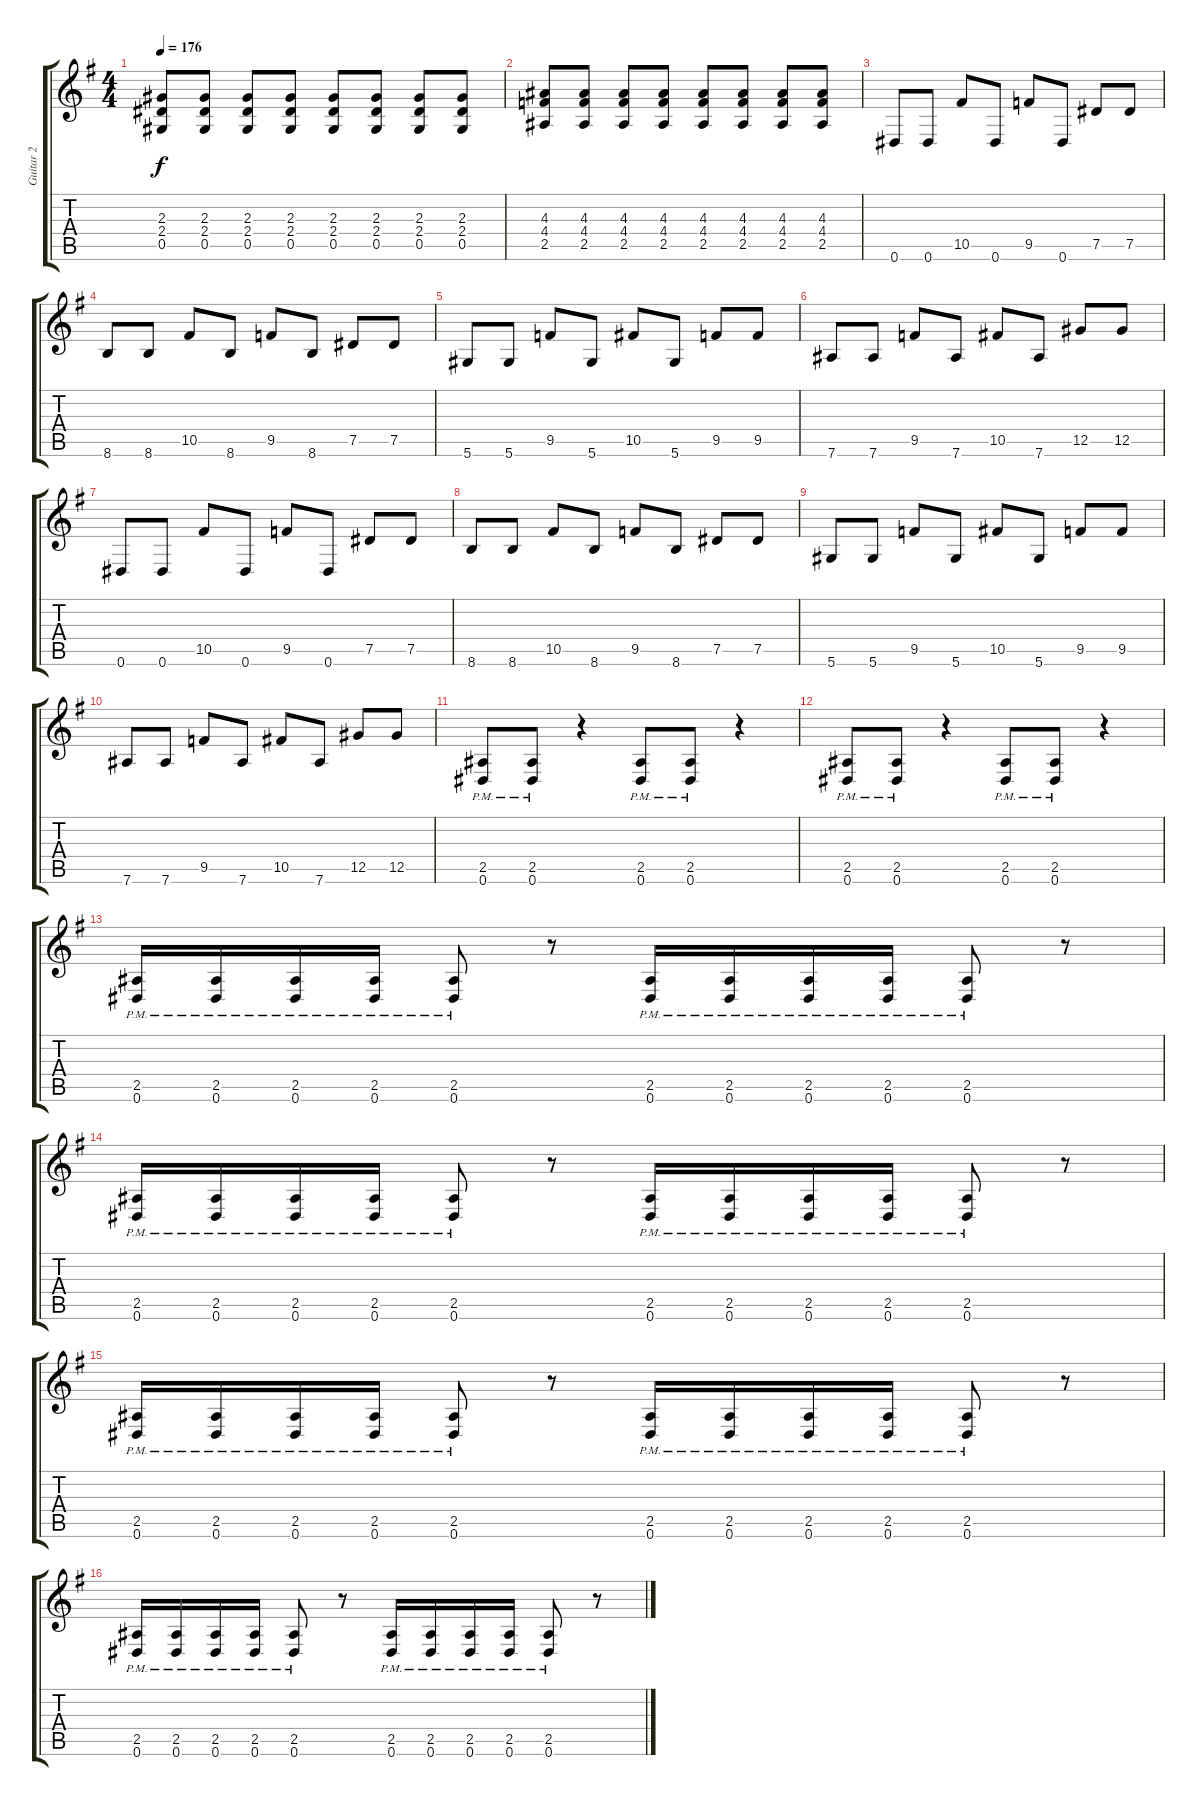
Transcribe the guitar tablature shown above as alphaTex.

\track ("Guitar 2" "Guitar 2") {instrument overdrivenguitar}
\staff {score tabs}
\tuning (Eb4 Bb3 Gb3 Db3 Ab2 Eb2) {hide}
\ts (4 4)
\tempo 176
\clef g2
\ks g
(2.3 2.4 0.5).8{dy f} (2.3 2.4 0.5).8 (2.3 2.4 0.5).8 (2.3 2.4 0.5).8 (2.3 2.4 0.5).8 (2.3 2.4 0.5).8 (2.3 2.4 0.5).8 (2.3 2.4 0.5).8 |
(4.3 4.4 2.5).8 (4.3 4.4 2.5).8 (4.3 4.4 2.5).8 (4.3 4.4 2.5).8 (4.3 4.4 2.5).8 (4.3 4.4 2.5).8 (4.3 4.4 2.5).8 (4.3 4.4 2.5).8 |
0.6.8 0.6.8 10.5.8 0.6.8 9.5.8 0.6.8 7.5.8 7.5.8 |
8.6.8 8.6.8 10.5.8 8.6.8 9.5.8 8.6.8 7.5.8 7.5.8 |
5.6.8 5.6.8 9.5.8 5.6.8 10.5.8 5.6.8 9.5.8 9.5.8 |
7.6.8 7.6.8 9.5.8 7.6.8 10.5.8 7.6.8 12.5.8 12.5.8 |
0.6.8 0.6.8 10.5.8 0.6.8 9.5.8 0.6.8 7.5.8 7.5.8 |
8.6.8 8.6.8 10.5.8 8.6.8 9.5.8 8.6.8 7.5.8 7.5.8 |
5.6.8 5.6.8 9.5.8 5.6.8 10.5.8 5.6.8 9.5.8 9.5.8 |
7.6.8 7.6.8 9.5.8 7.6.8 10.5.8 7.6.8 12.5.8 12.5.8 |
(2.5{pm} 0.6).8 (2.5{pm} 0.6).8 r.4 (2.5{pm} 0.6).8 (2.5{pm} 0.6).8 r.4 |
(2.5{pm} 0.6).8 (2.5{pm} 0.6).8 r.4 (2.5{pm} 0.6).8 (2.5{pm} 0.6).8 r.4 |
(2.5{pm} 0.6).16 (2.5{pm} 0.6).16 (2.5{pm} 0.6).16 (2.5{pm} 0.6).16 (2.5{pm} 0.6).8 r.8 (2.5{pm} 0.6).16 (2.5{pm} 0.6).16 (2.5{pm} 0.6).16 (2.5{pm} 0.6).16 (2.5{pm} 0.6).8 r.8 |
(2.5{pm} 0.6).16 (2.5{pm} 0.6).16 (2.5{pm} 0.6).16 (2.5{pm} 0.6).16 (2.5{pm} 0.6).8 r.8 (2.5{pm} 0.6).16 (2.5{pm} 0.6).16 (2.5{pm} 0.6).16 (2.5{pm} 0.6).16 (2.5{pm} 0.6).8 r.8 |
(2.5{pm} 0.6).16 (2.5{pm} 0.6).16 (2.5{pm} 0.6).16 (2.5{pm} 0.6).16 (2.5{pm} 0.6).8 r.8 (2.5{pm} 0.6).16 (2.5{pm} 0.6).16 (2.5{pm} 0.6).16 (2.5{pm} 0.6).16 (2.5{pm} 0.6).8 r.8 |
(2.5{pm} 0.6).16 (2.5{pm} 0.6).16 (2.5{pm} 0.6).16 (2.5{pm} 0.6).16 (2.5{pm} 0.6).8 r.8 (2.5{pm} 0.6).16 (2.5{pm} 0.6).16 (2.5{pm} 0.6).16 (2.5{pm} 0.6).16 (2.5{pm} 0.6).8 r.8
